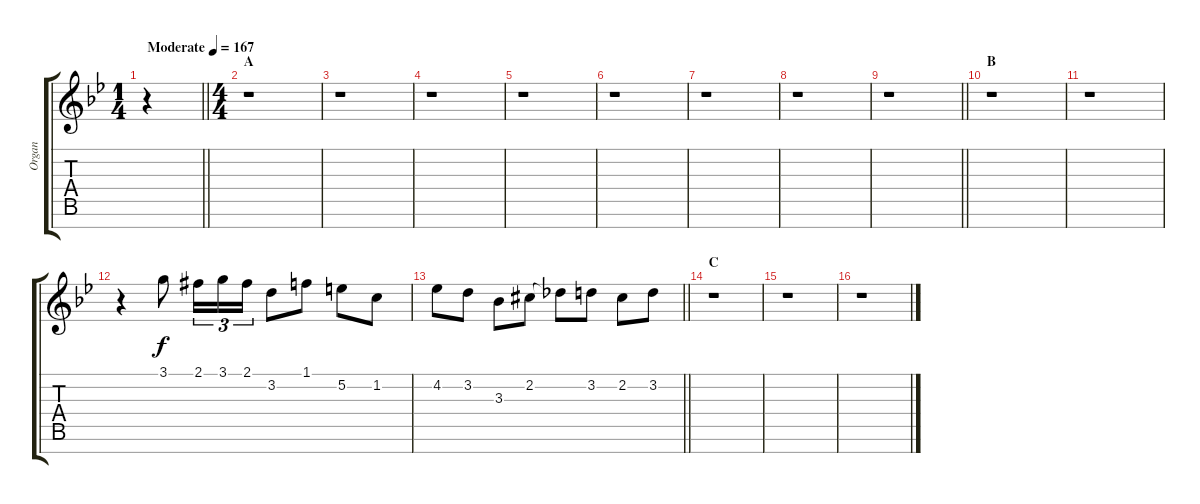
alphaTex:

\track ("Organ" "Organ") {instrument rockorgan}
\staff {score tabs}
\tuning (E5 B4 G4 D4 A3 E3 B2) {hide}
\ts (1 4)
\tempo (167 "Moderate")
\clef g2
\barLineRight lightlight
\ks bb
r.4{dy f instrument rockorgan} |
\ts (4 4)
\section ("" "A")
r.1 |
r.1 |
r.1 |
r.1 |
r.1 |
r.1 |
r.1 |
\barLineRight lightlight
r.1 |
\section ("" "B")
r.1 |
r.1 |
r.4 3.1.8 2.1{acc #}.16{tu (3 2)} 3.1.16{tu (3 2)} 2.1{acc #}.16{tu (3 2)} 3.2.8 1.1.8 5.2.8 1.2.8 |
\barLineRight lightlight
4.2.8 3.2.8 3.3.8 2.2{acc #}.8 2.2{t}.8 3.2.8 2.2{acc #}.8 3.2.8 |
\section ("" "C")
r.1 |
r.1 |
r.1
